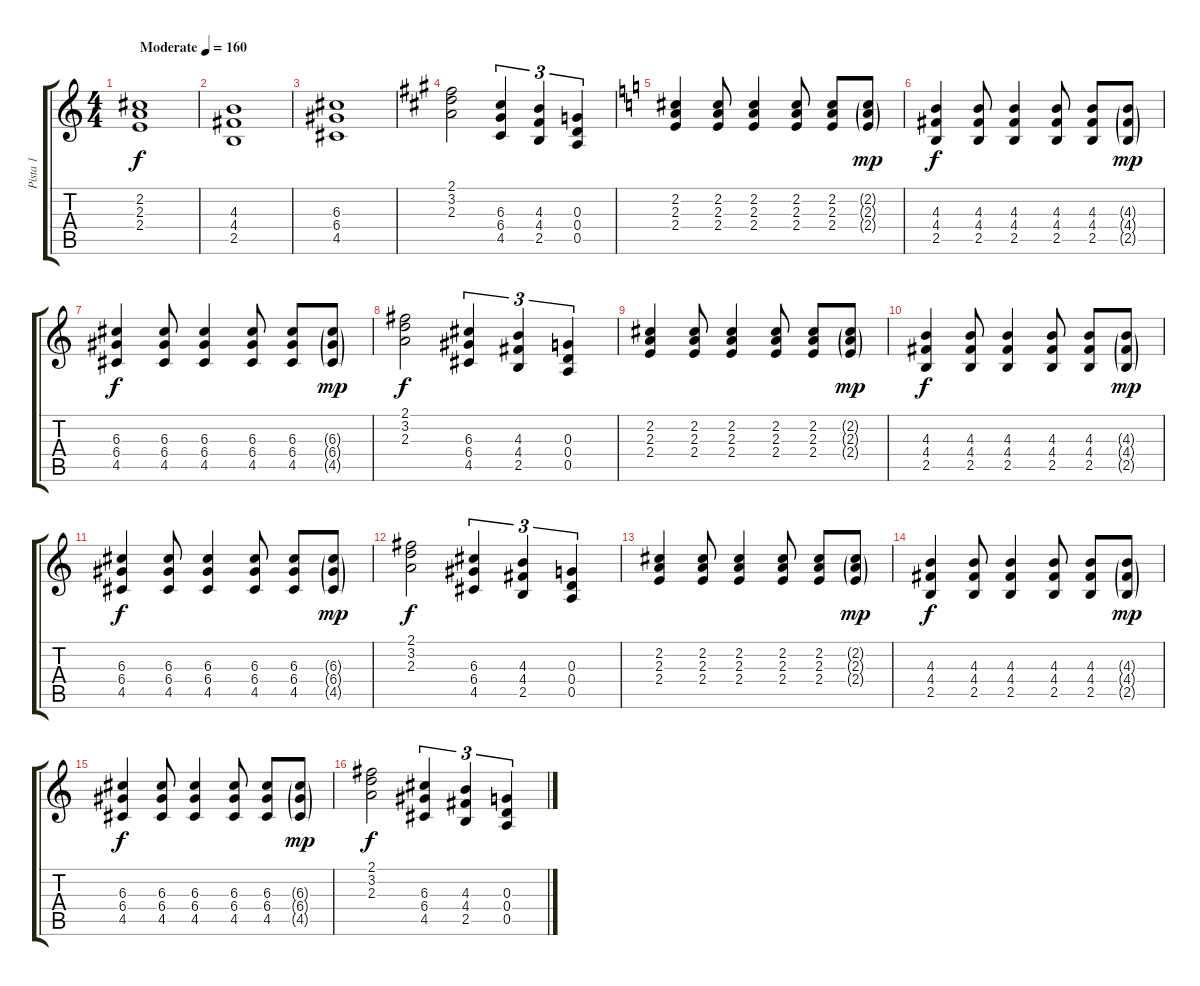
\track ("Pista 1" "Pista 1") {instrument electricguitarclean}
\staff {score tabs}
\tuning (E4 B3 G3 D3 A2 E2) {hide}
\ts (4 4)
\tempo (160 "Moderate")
\clef g2
\ks c
(2.2 2.3 2.4).1{dy f instrument electricguitarclean} |
(4.3 4.4 2.5).1 |
(6.3 6.4 4.5).1 |
\ks a
(2.1 3.2 2.3).2 (6.3 6.4 4.5).4{tu (3 2)} (4.3 4.4 2.5).4{tu (3 2)} (0.3 0.4 0.5).4{tu (3 2)} |
\ks c
(2.2 2.3 2.4).4 (2.2 2.3 2.4).8 (2.2 2.3 2.4).4 (2.2 2.3 2.4).8 (2.2 2.3 2.4).8 (2.2{g} 2.3{g} 2.4{g}).8{dy mp} |
(4.3 4.4 2.5).4{dy f} (4.3 4.4 2.5).8 (4.3 4.4 2.5).4 (4.3 4.4 2.5).8 (4.3 4.4 2.5).8 (4.3{g} 4.4{g} 2.5{g}).8{dy mp} |
(6.3 6.4 4.5).4{dy f} (6.3 6.4 4.5).8 (6.3 6.4 4.5).4 (6.3 6.4 4.5).8 (6.3 6.4 4.5).8 (6.3{g} 6.4{g} 4.5{g}).8{dy mp} |
(2.1 3.2 2.3).2{dy f} (6.3 6.4 4.5).4{tu (3 2)} (4.3 4.4 2.5).4{tu (3 2)} (0.3 0.4 0.5).4{tu (3 2)} |
(2.2 2.3 2.4).4 (2.2 2.3 2.4).8 (2.2 2.3 2.4).4 (2.2 2.3 2.4).8 (2.2 2.3 2.4).8 (2.2{g} 2.3{g} 2.4{g}).8{dy mp} |
(4.3 4.4 2.5).4{dy f} (4.3 4.4 2.5).8 (4.3 4.4 2.5).4 (4.3 4.4 2.5).8 (4.3 4.4 2.5).8 (4.3{g} 4.4{g} 2.5{g}).8{dy mp} |
(6.3 6.4 4.5).4{dy f} (6.3 6.4 4.5).8 (6.3 6.4 4.5).4 (6.3 6.4 4.5).8 (6.3 6.4 4.5).8 (6.3{g} 6.4{g} 4.5{g}).8{dy mp} |
(2.1 3.2 2.3).2{dy f} (6.3 6.4 4.5).4{tu (3 2)} (4.3 4.4 2.5).4{tu (3 2)} (0.3 0.4 0.5).4{tu (3 2)} |
(2.2 2.3 2.4).4 (2.2 2.3 2.4).8 (2.2 2.3 2.4).4 (2.2 2.3 2.4).8 (2.2 2.3 2.4).8 (2.2{g} 2.3{g} 2.4{g}).8{dy mp} |
(4.3 4.4 2.5).4{dy f} (4.3 4.4 2.5).8 (4.3 4.4 2.5).4 (4.3 4.4 2.5).8 (4.3 4.4 2.5).8 (4.3{g} 4.4{g} 2.5{g}).8{dy mp} |
(6.3 6.4 4.5).4{dy f} (6.3 6.4 4.5).8 (6.3 6.4 4.5).4 (6.3 6.4 4.5).8 (6.3 6.4 4.5).8 (6.3{g} 6.4{g} 4.5{g}).8{dy mp} |
(2.1 3.2 2.3).2{dy f} (6.3 6.4 4.5).4{tu (3 2)} (4.3 4.4 2.5).4{tu (3 2)} (0.3 0.4 0.5).4{tu (3 2)}
